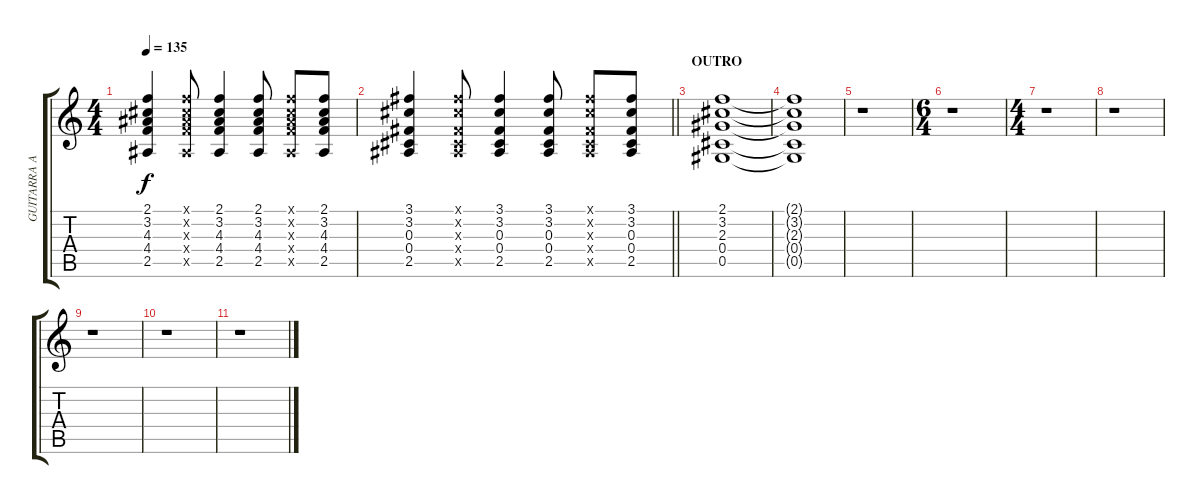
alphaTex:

\track ("GUITARRA ACOMPAÑANTE" "GUITARRA A") {instrument acousticguitarnylon}
\staff {score tabs}
\tuning (Eb4 Bb3 Gb3 Db3 Ab2 Eb2) {hide}
\ts (4 4)
\tempo 135
\clef g2
\ks c
(2.1 3.2 4.3 4.4 2.5).4{dy f} (2.1{x} 3.2{x} 4.3{x} 4.4{x} 2.5{x}).8 (2.1 3.2 4.3 4.4 2.5).4 (2.1 3.2 4.3 4.4 2.5).8 (2.1{x} 3.2{x} 4.3{x} 4.4{x} 2.5{x}).8 (2.1 3.2 4.3 4.4 2.5).8 |
\barLineRight lightlight
(3.1 3.2 0.3 0.4 2.5).4 (3.1{x} 3.2{x} 0.3{x} 0.4{x} 2.5{x}).8 (3.1 3.2 0.3 0.4 2.5).4 (3.1 3.2 0.3 0.4 2.5).8 (3.1{x} 3.2{x} 0.3{x} 0.4{x} 2.5{x}).8 (3.1 3.2 0.3 0.4 2.5).8 |
\section ("" "OUTRO")
(2.1 3.2 2.3 0.4 0.5).1 |
(2.1{t} 3.2{t} 2.3{t} 0.4{t} 0.5{t}).1 |
r.1 |
\ts (6 4)
r.1 |
\ts (4 4)
r.1 |
r.1 |
r.1 |
r.1 |
r.1
